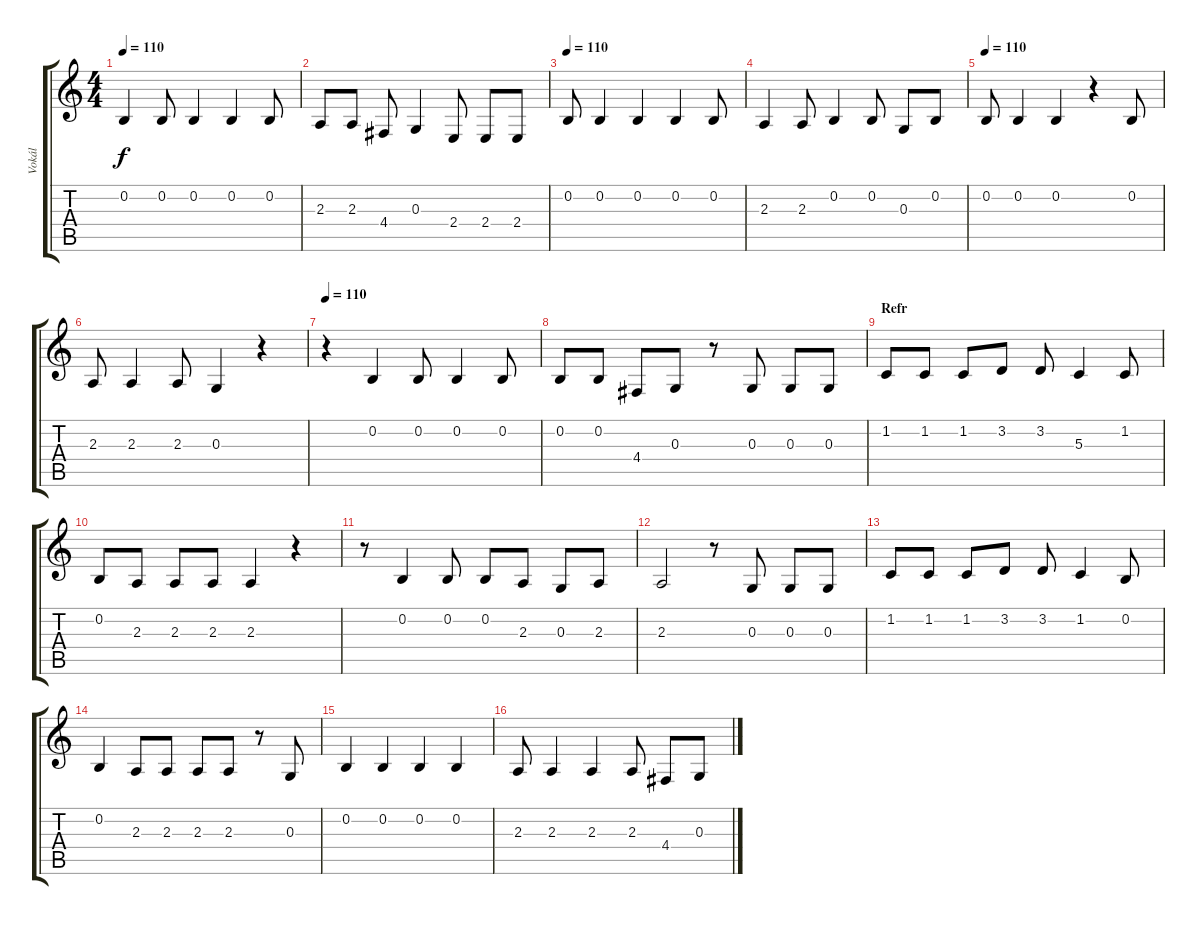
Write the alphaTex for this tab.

\track ("Vokál" "Vokál") {instrument lead5charang}
\staff {score tabs}
\tuning (E4 B3 G3 D3 A2 E2) {hide}
\ts (4 4)
\tempo 110
\clef g2
\ks c
0.2.4{dy f} 0.2.8 0.2.4 0.2.4 0.2.8 |
2.3.8 2.3.8 4.4.8 0.3.4 2.4.8 2.4.8 2.4.8 |
\tempo 110
0.2.8 0.2.4 0.2.4 0.2.4 0.2.8 |
2.3.4 2.3.8 0.2.4 0.2.8 0.3.8 0.2.8 |
\tempo 110
0.2.8 0.2.4 0.2.4 r.4 0.2.8 |
2.3.8 2.3.4 2.3.8 0.3.4 r.4 |
\tempo 110
r.4 0.2.4 0.2.8 0.2.4 0.2.8 |
0.2.8 0.2.8 4.4.8 0.3.8 r.8 0.3.8 0.3.8 0.3.8 |
\section ("" "Refr")
1.2.8 1.2.8 1.2.8 3.2.8 3.2.8 5.3.4 1.2.8 |
0.2.8 2.3.8 2.3.8 2.3.8 2.3.4 r.4 |
r.8 0.2.4 0.2.8 0.2.8 2.3.8 0.3.8 2.3.8 |
2.3.2 r.8 0.3.8 0.3.8 0.3.8 |
1.2.8 1.2.8 1.2.8 3.2.8 3.2.8 1.2.4 0.2.8 |
0.2.4 2.3.8 2.3.8 2.3.8 2.3.8 r.8 0.3.8 |
0.2.4 0.2.4 0.2.4 0.2.4 |
2.3.8 2.3.4 2.3.4 2.3.8 4.4.8 0.3.8
